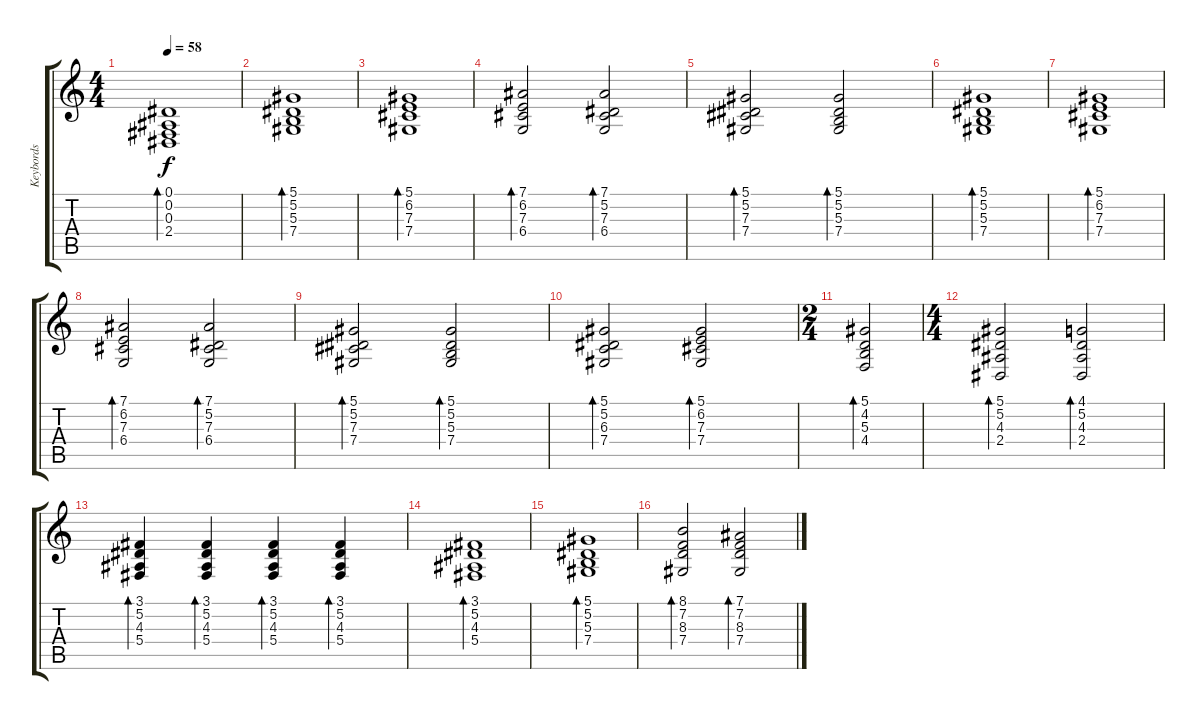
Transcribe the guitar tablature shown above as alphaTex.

\track ("Keybords" "Keybords") {instrument harpsichord}
\staff {score tabs}
\tuning (Eb4 Bb3 Gb3 Db3 Ab2 Eb2) {hide}
\ts (4 4)
\tempo 58
\clef g2
\ks c
(0.1 0.2 0.3 2.4).1{bd 120 dy f} |
(5.1 5.2 5.3 7.4).1{bd 120} |
(5.1 6.2 7.3 7.4).1{bd 120} |
(7.1 6.2 7.3 6.4).2{bd 120} (7.1 5.2 7.3 6.4).2{bd 120} |
(5.1 5.2 7.3 7.4).2{bd 120} (5.1 5.2 5.3 7.4).2{bd 120} |
(5.1 5.2 5.3 7.4).1{bd 120} |
(5.1 6.2 7.3 7.4).1{bd 120} |
(7.1 6.2 7.3 6.4).2{bd 120} (7.1 5.2 7.3 6.4).2{bd 120} |
(5.1 5.2 7.3 7.4).2{bd 120} (5.1 5.2 5.3 7.4).2{bd 120} |
(5.1 5.2 6.3 7.4).2{bd 120} (5.1 6.2 7.3 7.4).2{bd 120} |
\ts (2 4)
(5.1 4.2 5.3 4.4).2{bd 120} |
\ts (4 4)
(5.1 5.2 4.3 2.4).2{bd 120} (4.1 5.2 4.3 2.4).2{bd 120} |
(3.1 5.2 4.3 5.4).4{bd 120} (3.1 5.2 4.3 5.4).4{bd 120} (3.1 5.2 4.3 5.4).4{bd 120} (3.1 5.2 4.3 5.4).4{bd 120} |
(3.1 5.2 4.3 5.4).1{bd 120} |
(5.1 5.2 5.3 7.4).1{bd 120} |
(8.1 7.2 8.3 7.4).2{bd 120} (7.1 7.2 8.3 7.4).2{bd 120}
